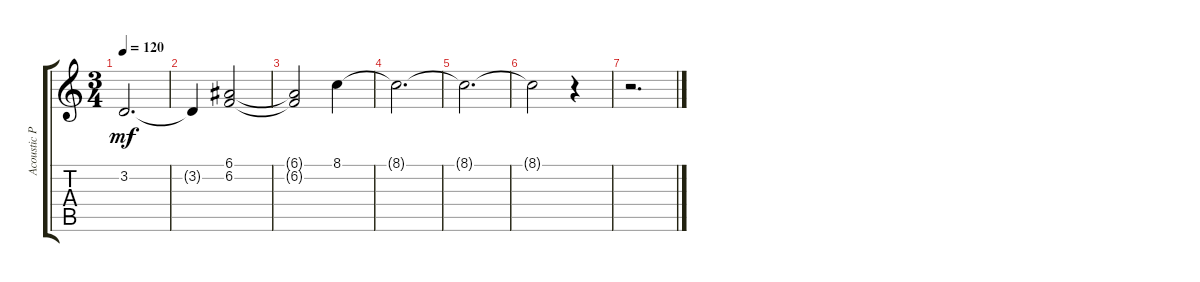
\track ("Acoustic Piano (Staff 1)" "Acoustic P") {instrument acousticgrandpiano}
\staff {score tabs}
\tuning (E4 B3 G3 D3 A2 E2) {hide}
\ts (3 4)
\tempo 120
\clef g2
\ks aminor
3.2.2{d dy mf} |
3.2{t}.4 (6.1 6.2).2 |
(6.1{t} 6.2{t}).2 8.1.4 |
8.1{t}.2{d} |
8.1{t}.2{d} |
8.1{t}.2 r.4 |
r.2{d}
